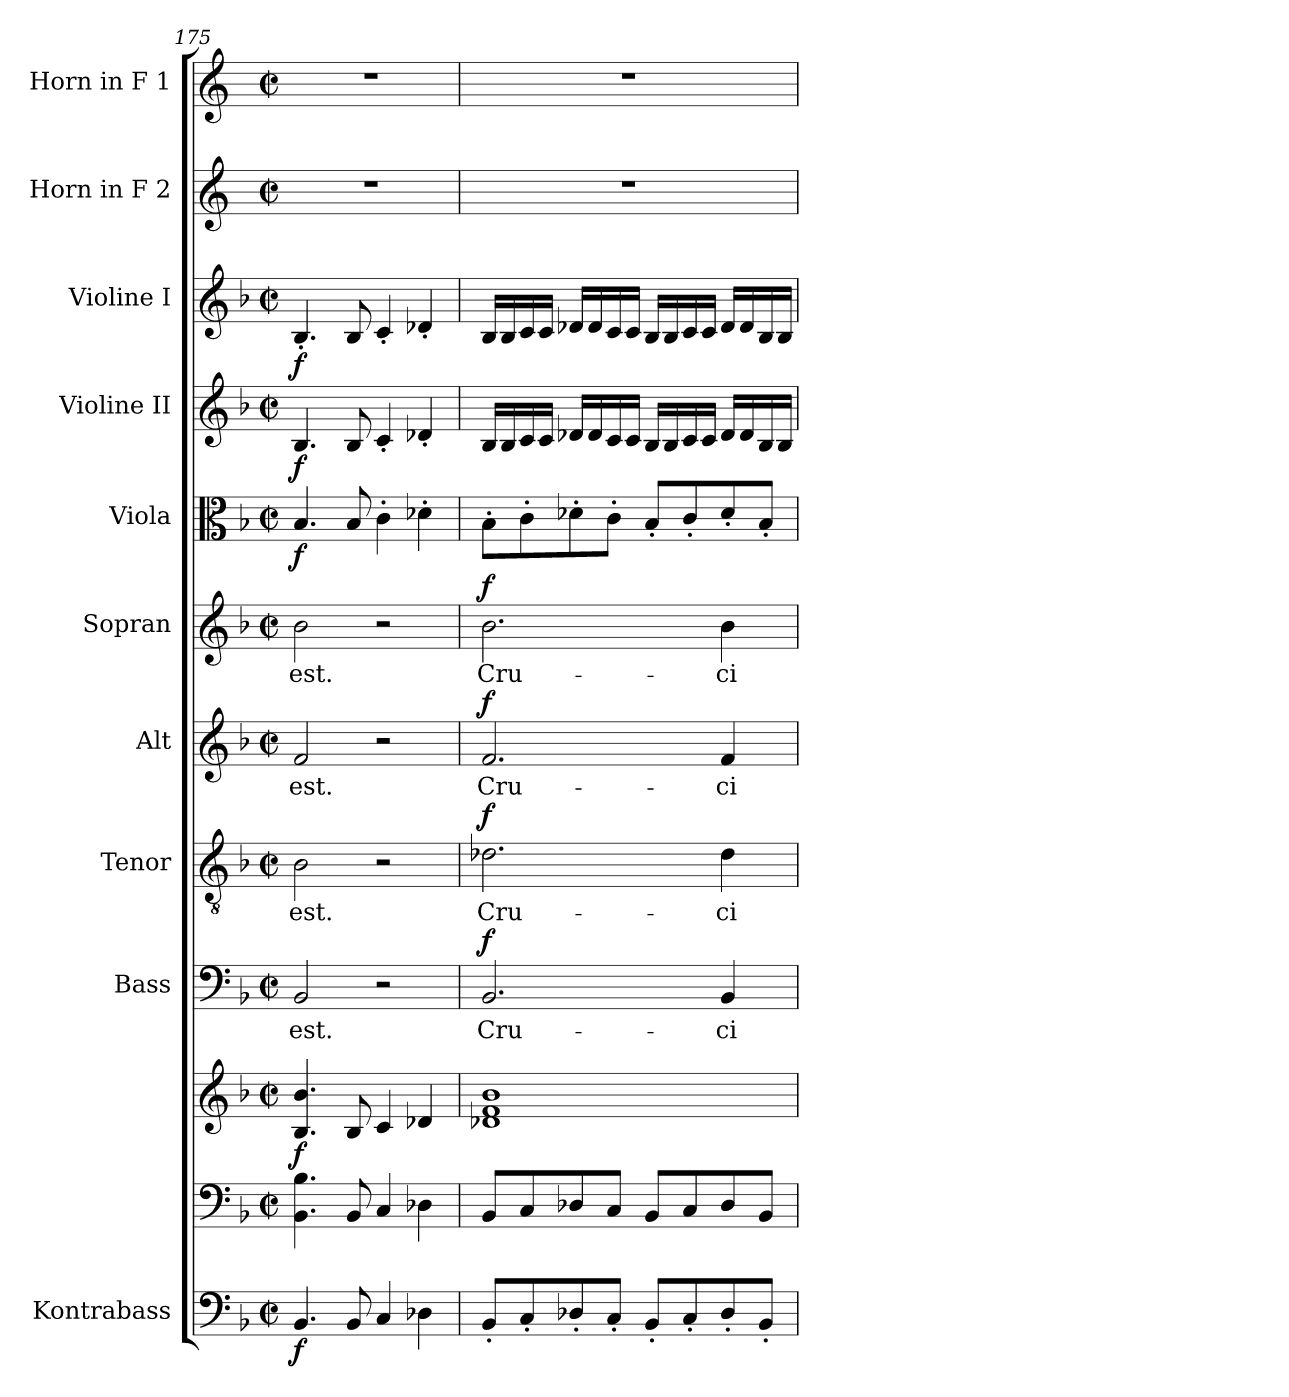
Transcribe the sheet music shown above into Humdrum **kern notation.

**kern	**dynam	**kern	**kern	**dynam	**kern	**text	**dynam	**kern	**text	**dynam	**kern	**text	**dynam	**kern	**text	**dynam	**kern	**dynam	**kern	**dynam	**kern	**dynam	**kern	**kern
*part11	*part11	*part10	*part10	*part10	*part9	*part9	*part9	*part8	*part8	*part8	*part7	*part7	*part7	*part6	*part6	*part6	*part5	*part5	*part4	*part4	*part3	*part3	*part2	*part1
*staff12	*staff12	*staff11	*staff10	*staff10/11	*staff9	*staff9	*staff9	*staff8	*staff8	*staff8	*staff7	*staff7	*staff7	*staff6	*staff6	*staff6	*staff5	*staff5	*staff4	*staff4	*staff3	*staff3	*staff2	*staff1
*I"Kontrabass	*	*	*	*	*I"Bass	*	*	*I"Tenor	*	*	*I"Alt	*	*	*I"Sopran	*	*	*I"Viola	*	*I"Violine II	*	*I"Violine I	*	*I"Horn in F 2	*I"Horn in F 1
*I'Kb.	*	*	*	*	*I'B	*	*	*I'T	*	*	*I'A	*	*	*I'S	*	*	*I'Vla.	*	*I'Vl. II	*	*I'Vl. I	*	*I'Hrn. 2	*I'Hrn. 1
*clefF4	*	*clefF4	*clefG2	*	*clefF4	*	*	*clefGv2	*	*	*clefG2	*	*	*clefG2	*	*	*clefC3	*	*clefG2	*	*clefG2	*	*clefG2	*clefG2
*ITrd7c12	*	*	*	*	*	*	*	*	*	*	*	*	*	*	*	*	*	*	*	*	*	*	*ITrd4c7	*ITrd4c7
*k[b-]	*	*k[b-]	*k[b-]	*	*k[b-]	*	*	*k[b-]	*	*	*k[b-]	*	*	*k[b-]	*	*	*k[b-]	*	*k[b-]	*	*k[b-]	*	*k[b-]	*k[b-]
*F:	*	*F:	*F:	*	*F:	*	*	*F:	*	*	*F:	*	*	*F:	*	*	*F:	*	*F:	*	*F:	*	*F:	*F:
*M2/2	*	*M2/2	*M2/2	*	*M2/2	*	*	*M2/2	*	*	*M2/2	*	*	*M2/2	*	*	*M2/2	*	*M2/2	*	*M2/2	*	*M2/2	*M2/2
*met(c|)	*	*met(c|)	*met(c|)	*	*met(c|)	*	*	*met(c|)	*	*	*met(c|)	*	*	*met(c|)	*	*	*met(c|)	*	*met(c|)	*	*met(c|)	*	*met(c|)	*met(c|)
=175	=175	=175	=175	=175	=175	=175	=175	=175	=175	=175	=175	=175	=175	=175	=175	=175	=175	=175	=175	=175	=175	=175	=175	=175
!	!LO:DY:b	!	!	!LO:DY:b	!	!LO:LY:b	!	!	!LO:LY:b	!	!	!LO:LY:b	!	!	!LO:LY:b	!	!	!LO:DY:b	!	!LO:DY:b	!	!LO:DY:b	!	!
4.BBB-/	f	4.BB-\ 4.B-\	4.B-/ 4.b-/	f	2BB-/	est.	.	2B-\	est.	.	2f/	est.	.	2b-\	est.	.	4.B-/	f	4.B-/	f	4.B-'</	f	1r	1r
8BBB-/	.	8BB-/	8B-/	.	.	.	.	.	.	.	.	.	.	.	.	.	8B-/	.	8B-/	.	8B-/	.	.	.
4CC/	.	4C/	4c/	.	2r	.	.	2r	.	.	2r	.	.	2r	.	.	4c'>\	.	4c'</	.	4c'</	.	.	.
4DD-X\	.	4D-X\	4d-X/	.	.	.	.	.	.	.	.	.	.	.	.	.	4d-X'>\	.	4d-X'</	.	4d-X'</	.	.	.
!!LO:PB:g=z
=176	=176	=176	=176	=176	=176	=176	=176	=176	=176	=176	=176	=176	=176	=176	=176	=176	=176	=176	=176	=176	=176	=176	=176	=176
!	!	!	!	!	!	!LO:LY:b	!LO:DY:a	!	!LO:LY:b	!LO:DY:a	!	!LO:LY:b	!LO:DY:a	!	!LO:LY:b	!LO:DY:a	!	!	!	!	!	!	!	!
8BBB-'</L	.	8BB-/L	1d-X 1f 1b-	.	2.BB-/	Cru-	f	2.d-X\	Cru-	f	2.f/	Cru-	f	2.b-\	Cru-	f	8B-'>\L	.	16B-/LL	.	16B-/LL	.	1r	1r
.	.	.	.	.	.	.	.	.	.	.	.	.	.	.	.	.	.	.	16B-/	.	16B-/	.	.	.
8CC'</	.	8C/	.	.	.	.	.	.	.	.	.	.	.	.	.	.	8c'>\	.	16c/	.	16c/	.	.	.
.	.	.	.	.	.	.	.	.	.	.	.	.	.	.	.	.	.	.	16c/JJ	.	16c/JJ	.	.	.
8DD-X'</	.	8D-X/	.	.	.	.	.	.	.	.	.	.	.	.	.	.	8d-X'>\	.	16d-X/LL	.	16d-X/LL	.	.	.
.	.	.	.	.	.	.	.	.	.	.	.	.	.	.	.	.	.	.	16d-/	.	16d-/	.	.	.
8CC'</J	.	8C/J	.	.	.	.	.	.	.	.	.	.	.	.	.	.	8c'>\J	.	16c/	.	16c/	.	.	.
.	.	.	.	.	.	.	.	.	.	.	.	.	.	.	.	.	.	.	16c/JJ	.	16c/JJ	.	.	.
8BBB-'</L	.	8BB-/L	.	.	.	.	.	.	.	.	.	.	.	.	.	.	8B-'</L	.	16B-/LL	.	16B-/LL	.	.	.
.	.	.	.	.	.	.	.	.	.	.	.	.	.	.	.	.	.	.	16B-/	.	16B-/	.	.	.
8CC'</	.	8C/	.	.	.	.	.	.	.	.	.	.	.	.	.	.	8c'</	.	16c/	.	16c/	.	.	.
.	.	.	.	.	.	.	.	.	.	.	.	.	.	.	.	.	.	.	16c/JJ	.	16c/JJ	.	.	.
!	!	!	!	!	!	!LO:LY:b	!	!	!LO:LY:b	!	!	!LO:LY:b	!	!	!LO:LY:b	!	!	!	!	!	!	!	!	!
8DD-'</	.	8D-/	.	.	4BB-/	-ci-	.	4d-\	-ci-	.	4f/	-ci-	.	4b-\	-ci-	.	8d-'</	.	16d-/LL	.	16d-/LL	.	.	.
.	.	.	.	.	.	.	.	.	.	.	.	.	.	.	.	.	.	.	16d-/	.	16d-/	.	.	.
8BBB-'</J	.	8BB-/J	.	.	.	.	.	.	.	.	.	.	.	.	.	.	8B-'</J	.	16B-/	.	16B-/	.	.	.
.	.	.	.	.	.	.	.	.	.	.	.	.	.	.	.	.	.	.	16B-/JJ	.	16B-/JJ	.	.	.
=	=	=	=	=	=	=	=	=	=	=	=	=	=	=	=	=	=	=	=	=	=	=	=	=
*-	*-	*-	*-	*-	*-	*-	*-	*-	*-	*-	*-	*-	*-	*-	*-	*-	*-	*-	*-	*-	*-	*-	*-	*-
